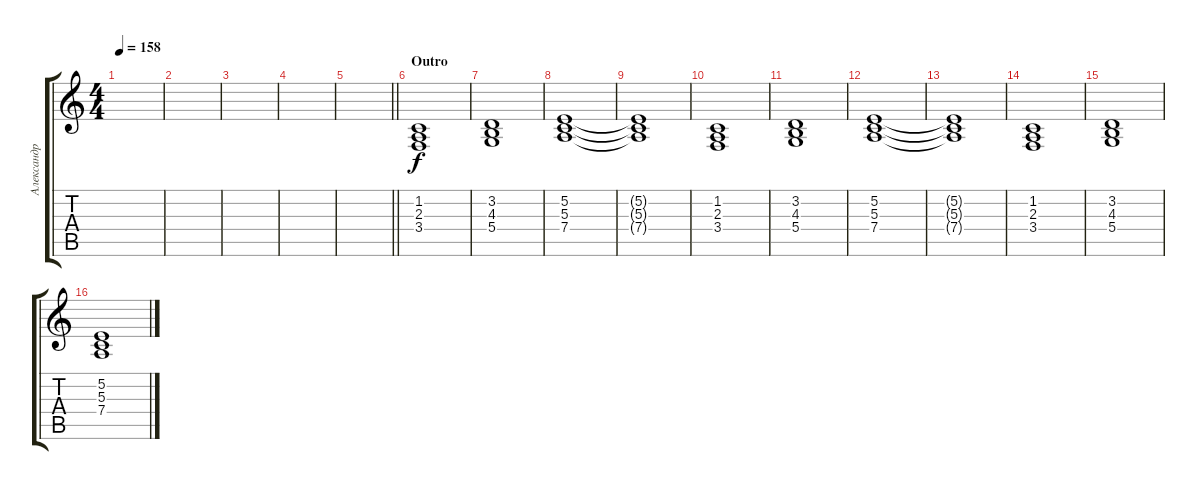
\track ("Александр \"Wish\" Андрюхин" "Александр ") {instrument stringensemble2}
\staff {score tabs}
\tuning (E4 B3 G3 D3 A2 E2) {hide}
\ts (4 4)
\tempo 158
\clef g2
\ks c
|
|
|
|
\barLineRight lightlight
|
\section ("" "Outro")
(1.2 2.3 3.4).1 |
(3.2 4.3 5.4).1 |
(5.2 5.3 7.4).1 |
(5.2{t} 5.3{t} 7.4{t}).1 |
(1.2 2.3 3.4).1 |
(3.2 4.3 5.4).1 |
(5.2 5.3 7.4).1 |
(5.2{t} 5.3{t} 7.4{t}).1 |
(1.2 2.3 3.4).1 |
(3.2 4.3 5.4).1 |
(5.2 5.3 7.4).1
